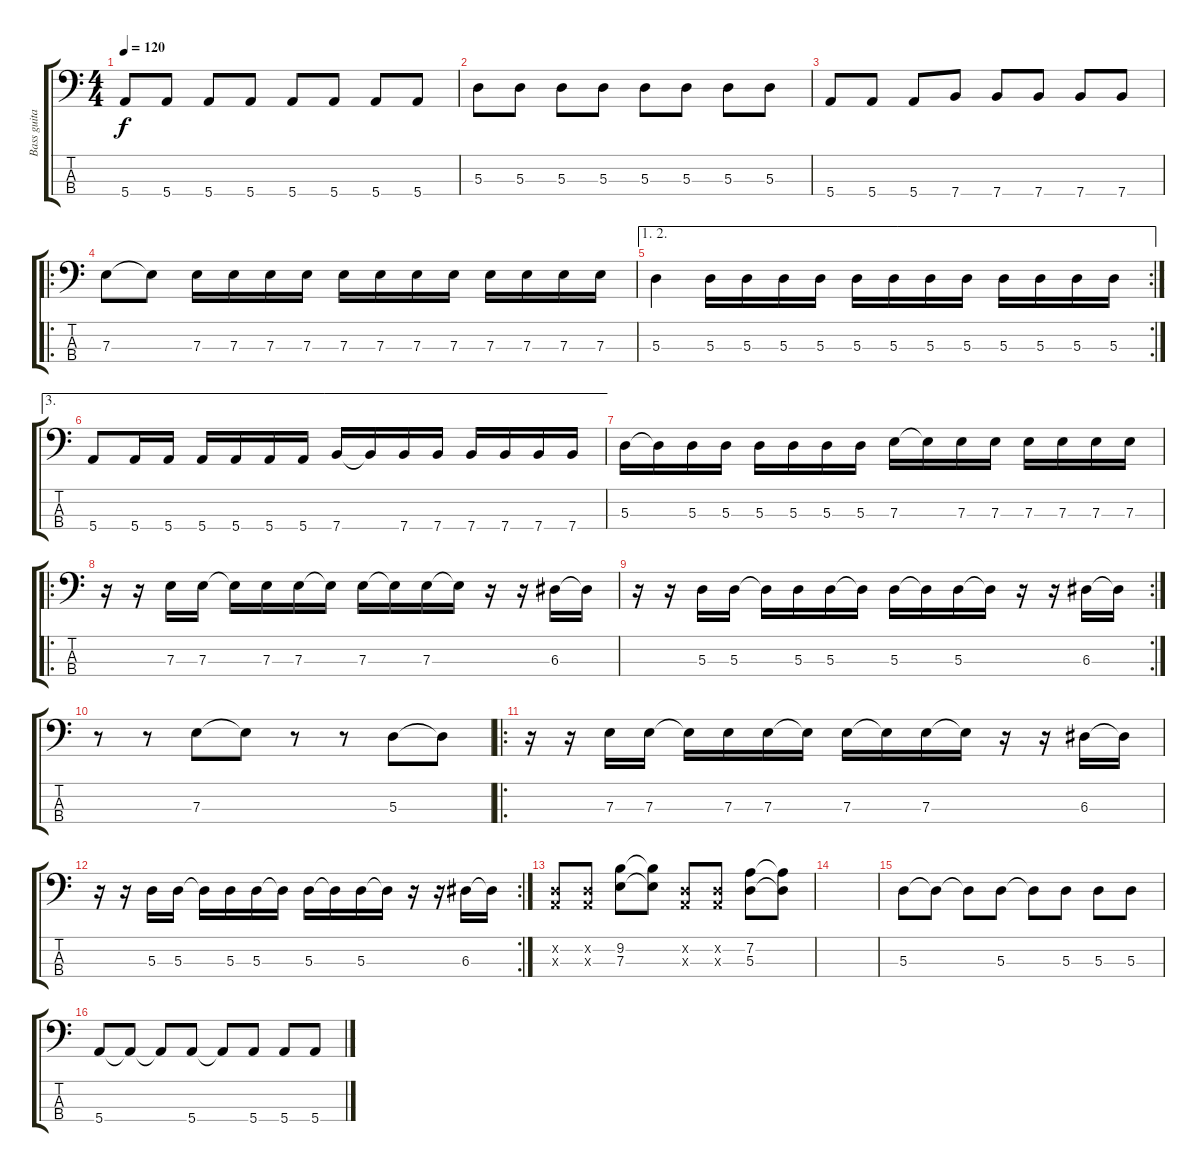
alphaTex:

\track ("Bass guitar" "Bass guita") {instrument electricbasspick}
\staff {score tabs}
\tuning (G2 D2 A1 E1) {hide}
\ts (4 4)
\tempo 120
\clef f4
\ks c
5.4.8{dy f} 5.4.8 5.4.8 5.4.8 5.4.8 5.4.8 5.4.8 5.4.8 |
5.3.8 5.3.8 5.3.8 5.3.8 5.3.8 5.3.8 5.3.8 5.3.8 |
5.4.8 5.4.8 5.4.8 7.4.8 7.4.8 7.4.8 7.4.8 7.4.8 |
\ro
7.3.8 7.3{t}.8 7.3.16 7.3.16 7.3.16 7.3.16 7.3.16 7.3.16 7.3.16 7.3.16 7.3.16 7.3.16 7.3.16 7.3.16 |
\ae (1 2)
\rc 2
5.3.4 5.3.16 5.3.16 5.3.16 5.3.16 5.3.16 5.3.16 5.3.16 5.3.16 5.3.16 5.3.16 5.3.16 5.3.16 |
\ae 3
5.4.8 5.4.16 5.4.16 5.4.16 5.4.16 5.4.16 5.4.16 7.4.16 7.4{t}.16 7.4.16 7.4.16 7.4.16 7.4.16 7.4.16 7.4.16 |
5.3.16 5.3{t}.16 5.3.16 5.3.16 5.3.16 5.3.16 5.3.16 5.3.16 7.3.16 7.3{t}.16 7.3.16 7.3.16 7.3.16 7.3.16 7.3.16 7.3.16 |
\ro
r.16 r.16 7.3.16 7.3.16 7.3{t}.16 7.3.16 7.3.16 7.3{t}.16 7.3.16 7.3{t}.16 7.3.16 7.3{t}.16 r.16 r.16 6.3.16 6.3{t}.16 |
\rc 2
r.16 r.16 5.3.16 5.3.16 5.3{t}.16 5.3.16 5.3.16 5.3{t}.16 5.3.16 5.3{t}.16 5.3.16 5.3{t}.16 r.16 r.16 6.3.16 6.3{t}.16 |
r.8 r.8 7.3.8 7.3{t}.8 r.8 r.8 5.3.8 5.3{t}.8 |
\ro
r.16 r.16 7.3.16 7.3.16 7.3{t}.16 7.3.16 7.3.16 7.3{t}.16 7.3.16 7.3{t}.16 7.3.16 7.3{t}.16 r.16 r.16 6.3.16 6.3{t}.16 |
\rc 2
r.16 r.16 5.3.16 5.3.16 5.3{t}.16 5.3.16 5.3.16 5.3{t}.16 5.3.16 5.3{t}.16 5.3.16 5.3{t}.16 r.16 r.16 6.3.16 6.3{t}.16 |
(0.2{x} 0.3{x}).8 (0.2{x} 0.3{x}).8 (9.2 7.3).8 (9.2{t} 7.3{t}).8 (0.2{x} 0.3{x}).8 (0.2{x} 0.3{x}).8 (7.2 5.3).8 (7.2{t} 5.3{t}).8 |
|
5.3.8 5.3{t}.8 5.3{t}.8 5.3.8 5.3{t}.8 5.3.8 5.3.8 5.3.8 |
5.4.8 5.4{t}.8 5.4{t}.8 5.4.8 5.4{t}.8 5.4.8 5.4.8 5.4.8
